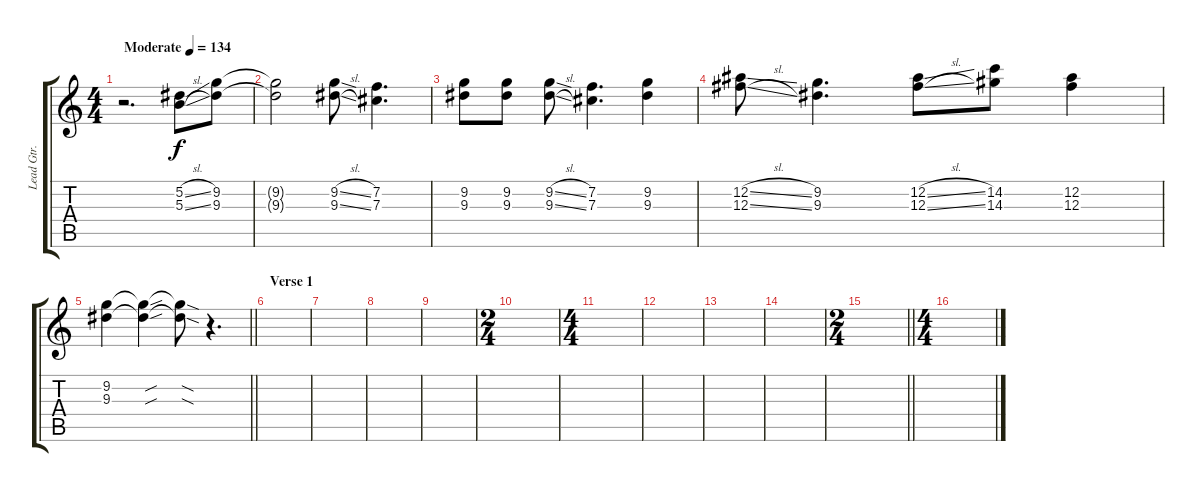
\track ("Lead Gtr. 1" "Lead Gtr. ") {instrument distortionguitar}
\staff {score tabs}
\tuning (Eb4 Bb3 Gb3 Db3 Ab2 Eb2) {hide}
\ts (4 4)
\tempo (134 "Moderate")
\clef g2
\ks c
r.2{d dy f instrument distortionguitar} (5.2{sl} 5.3{sl}).8 (9.2 9.3).8 |
(9.2{t} 9.3{t}).2 (9.2{sl} 9.3{sl}).8 (7.2 7.3).4{d} |
(9.2 9.3).8 (9.2 9.3).8 (9.2{sl} 9.3{sl}).8 (7.2 7.3).4{d} (9.2 9.3).4 |
(12.2{sl} 12.3{sl}).8 (9.2 9.3).4{d} (12.2{sl} 12.3{sl}).8 (14.2 14.3).8 (12.2 12.3).4 |
\barLineRight lightlight
(9.2 9.3).4 (9.2{sou t} 9.3{sou t}).4 (9.2{sod t} 9.3{sod t}).8 r.4{d} |
\section ("" "Verse 1")
|
|
|
|
\ts (2 4)
|
\ts (4 4)
|
|
|
|
\ts (2 4)
\barLineRight lightlight
|
\ts (4 4)
\section ("" "")
